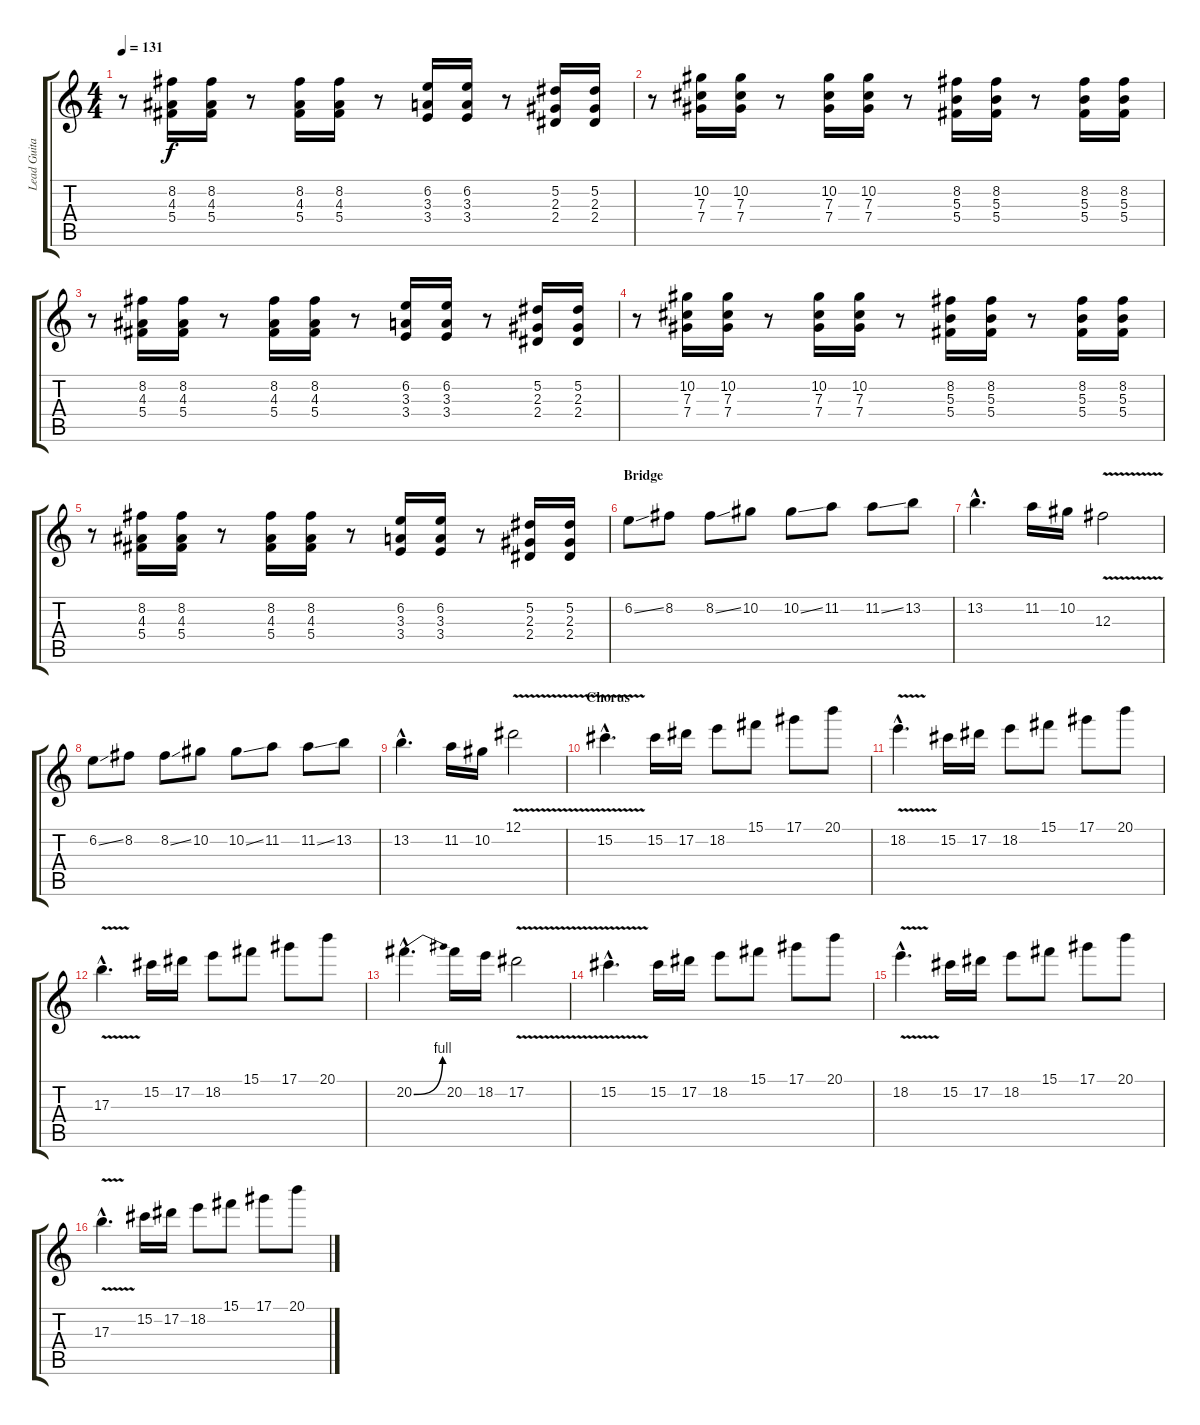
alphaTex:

\track ("Lead Guitar II" "Lead Guita") {instrument overdrivenguitar}
\staff {score tabs}
\tuning (Eb4 Bb3 Gb3 Db3 Ab2 Eb2) {hide}
\ts (4 4)
\tempo 131
\clef g2
\ks c
r.8{dy f} (8.2 4.3 5.4).16 (8.2 4.3 5.4).16 r.8 (8.2 4.3 5.4).16 (8.2 4.3 5.4).16 r.8 (6.2 3.3 3.4).16 (6.2 3.3 3.4).16 r.8 (5.2 2.3 2.4).16 (5.2 2.3 2.4).16 |
r.8 (10.2 7.3 7.4).16 (10.2 7.3 7.4).16 r.8 (10.2 7.3 7.4).16 (10.2 7.3 7.4).16 r.8 (8.2 5.3 5.4).16 (8.2 5.3 5.4).16 r.8 (8.2 5.3 5.4).16 (8.2 5.3 5.4).16 |
r.8 (8.2 4.3 5.4).16 (8.2 4.3 5.4).16 r.8 (8.2 4.3 5.4).16 (8.2 4.3 5.4).16 r.8 (6.2 3.3 3.4).16 (6.2 3.3 3.4).16 r.8 (5.2 2.3 2.4).16 (5.2 2.3 2.4).16 |
r.8 (10.2 7.3 7.4).16 (10.2 7.3 7.4).16 r.8 (10.2 7.3 7.4).16 (10.2 7.3 7.4).16 r.8 (8.2 5.3 5.4).16 (8.2 5.3 5.4).16 r.8 (8.2 5.3 5.4).16 (8.2 5.3 5.4).16 |
r.8 (8.2 4.3 5.4).16 (8.2 4.3 5.4).16 r.8 (8.2 4.3 5.4).16 (8.2 4.3 5.4).16 r.8 (6.2 3.3 3.4).16 (6.2 3.3 3.4).16 r.8 (5.2 2.3 2.4).16 (5.2 2.3 2.4).16 |
\section ("" "Bridge")
6.2{ss}.8 8.2.8 8.2{ss}.8 10.2.8 10.2{ss}.8 11.2.8 11.2{ss}.8 13.2.8 |
13.2{hac}.4{d} 11.2.16 10.2.16 12.3{v}.2 |
6.2{ss}.8 8.2.8 8.2{ss}.8 10.2.8 10.2{ss}.8 11.2.8 11.2{ss}.8 13.2.8 |
13.2{hac}.4{d} 11.2.16 10.2.16 12.1{v}.2 |
\section ("" "Chorus")
15.2{v hac}.4{d} 15.2.16 17.2.16 18.2.8 15.1.8 17.1.8 20.1.8 |
18.2{v hac}.4{d} 15.2.16 17.2.16 18.2.8 15.1.8 17.1.8 20.1.8 |
17.3{v hac}.4{d} 15.2.16 17.2.16 18.2.8 15.1.8 17.1.8 20.1.8 |
20.2{be (bend 0 0 60 4) hac}.4{d} 20.2.16 18.2.16 17.2{v}.2 |
15.2{v hac}.4{d} 15.2.16 17.2.16 18.2.8 15.1.8 17.1.8 20.1.8 |
18.2{v hac}.4{d} 15.2.16 17.2.16 18.2.8 15.1.8 17.1.8 20.1.8 |
17.3{v hac}.4{d} 15.2.16 17.2.16 18.2.8 15.1.8 17.1.8 20.1.8
